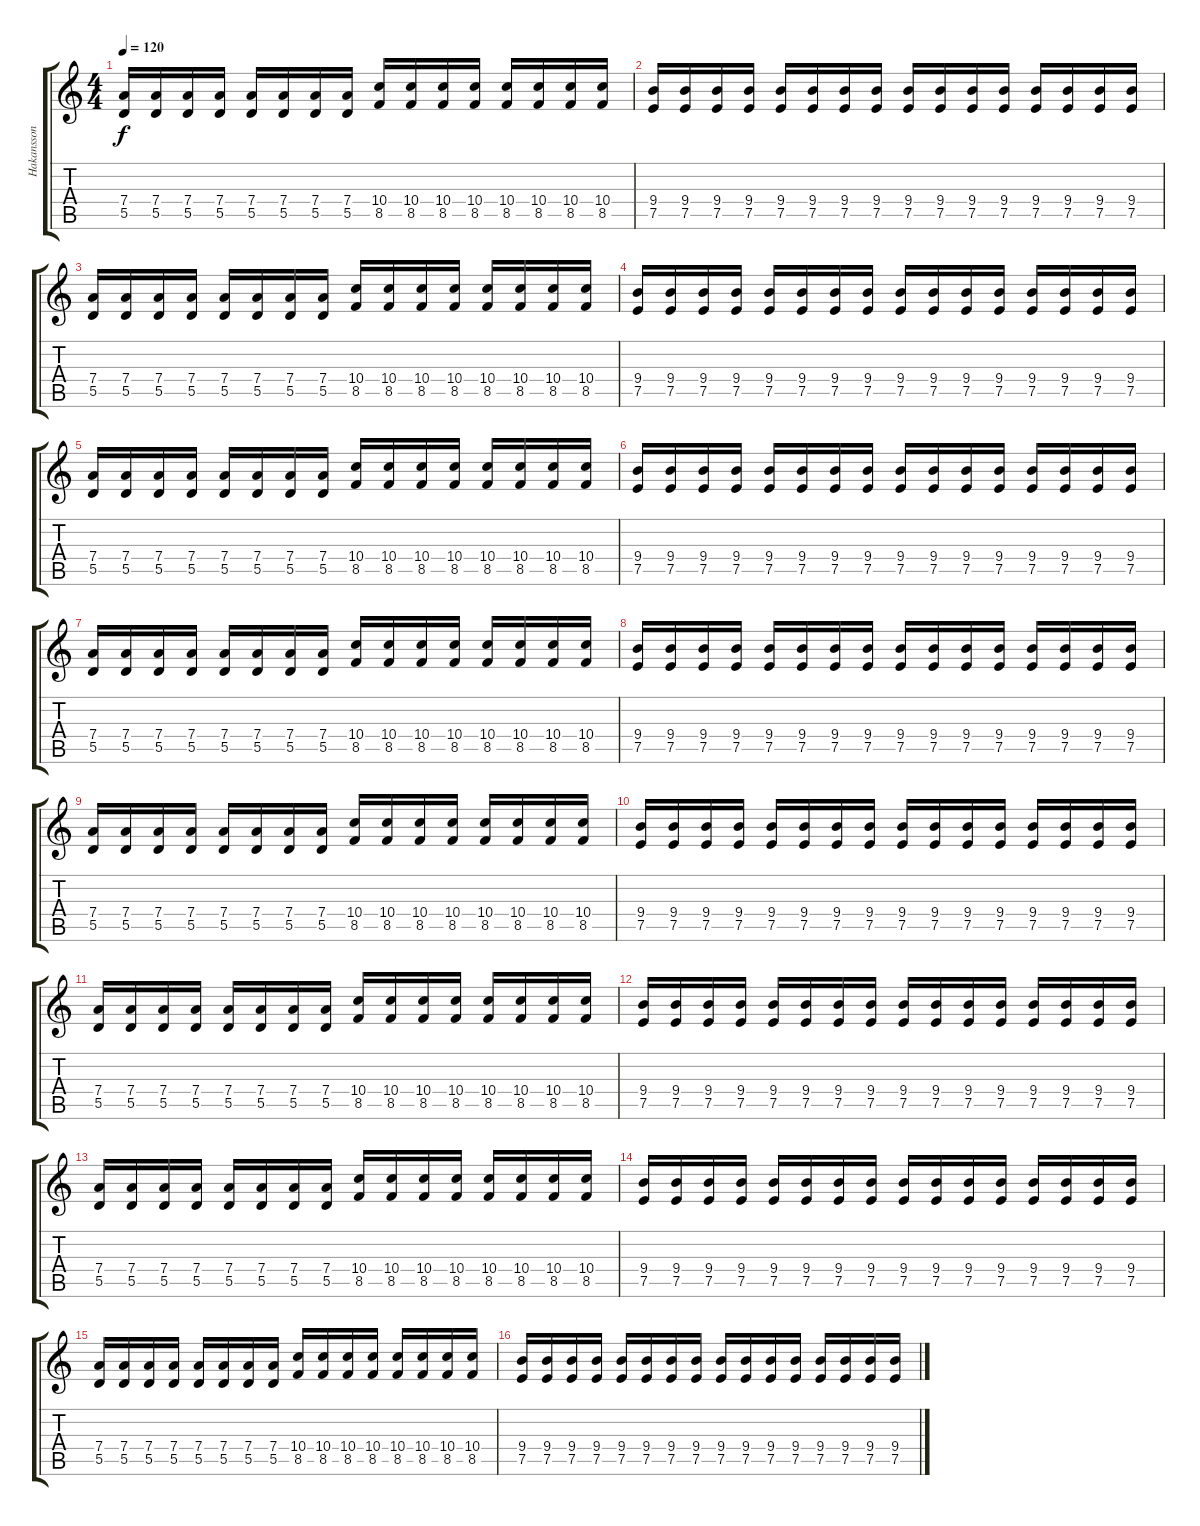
\track ("Hakansson" "Hakansson") {instrument distortionguitar}
\staff {score tabs}
\tuning (E4 B3 G3 D3 A2 E2) {hide}
\ts (4 4)
\tempo 120
\clef g2
\ks c
(7.4 5.5).16{dy f} (7.4 5.5).16 (7.4 5.5).16 (7.4 5.5).16 (7.4 5.5).16 (7.4 5.5).16 (7.4 5.5).16 (7.4 5.5).16 (10.4 8.5).16 (10.4 8.5).16 (10.4 8.5).16 (10.4 8.5).16 (10.4 8.5).16 (10.4 8.5).16 (10.4 8.5).16 (10.4 8.5).16 |
(9.4 7.5).16 (9.4 7.5).16 (9.4 7.5).16 (9.4 7.5).16 (9.4 7.5).16 (9.4 7.5).16 (9.4 7.5).16 (9.4 7.5).16 (9.4 7.5).16 (9.4 7.5).16 (9.4 7.5).16 (9.4 7.5).16 (9.4 7.5).16 (9.4 7.5).16 (9.4 7.5).16 (9.4 7.5).16 |
(7.4 5.5).16 (7.4 5.5).16 (7.4 5.5).16 (7.4 5.5).16 (7.4 5.5).16 (7.4 5.5).16 (7.4 5.5).16 (7.4 5.5).16 (10.4 8.5).16 (10.4 8.5).16 (10.4 8.5).16 (10.4 8.5).16 (10.4 8.5).16 (10.4 8.5).16 (10.4 8.5).16 (10.4 8.5).16 |
(9.4 7.5).16 (9.4 7.5).16 (9.4 7.5).16 (9.4 7.5).16 (9.4 7.5).16 (9.4 7.5).16 (9.4 7.5).16 (9.4 7.5).16 (9.4 7.5).16 (9.4 7.5).16 (9.4 7.5).16 (9.4 7.5).16 (9.4 7.5).16 (9.4 7.5).16 (9.4 7.5).16 (9.4 7.5).16 |
(7.4 5.5).16 (7.4 5.5).16 (7.4 5.5).16 (7.4 5.5).16 (7.4 5.5).16 (7.4 5.5).16 (7.4 5.5).16 (7.4 5.5).16 (10.4 8.5).16 (10.4 8.5).16 (10.4 8.5).16 (10.4 8.5).16 (10.4 8.5).16 (10.4 8.5).16 (10.4 8.5).16 (10.4 8.5).16 |
(9.4 7.5).16 (9.4 7.5).16 (9.4 7.5).16 (9.4 7.5).16 (9.4 7.5).16 (9.4 7.5).16 (9.4 7.5).16 (9.4 7.5).16 (9.4 7.5).16 (9.4 7.5).16 (9.4 7.5).16 (9.4 7.5).16 (9.4 7.5).16 (9.4 7.5).16 (9.4 7.5).16 (9.4 7.5).16 |
(7.4 5.5).16 (7.4 5.5).16 (7.4 5.5).16 (7.4 5.5).16 (7.4 5.5).16 (7.4 5.5).16 (7.4 5.5).16 (7.4 5.5).16 (10.4 8.5).16 (10.4 8.5).16 (10.4 8.5).16 (10.4 8.5).16 (10.4 8.5).16 (10.4 8.5).16 (10.4 8.5).16 (10.4 8.5).16 |
(9.4 7.5).16 (9.4 7.5).16 (9.4 7.5).16 (9.4 7.5).16 (9.4 7.5).16 (9.4 7.5).16 (9.4 7.5).16 (9.4 7.5).16 (9.4 7.5).16 (9.4 7.5).16 (9.4 7.5).16 (9.4 7.5).16 (9.4 7.5).16 (9.4 7.5).16 (9.4 7.5).16 (9.4 7.5).16 |
(7.4 5.5).16 (7.4 5.5).16 (7.4 5.5).16 (7.4 5.5).16 (7.4 5.5).16 (7.4 5.5).16 (7.4 5.5).16 (7.4 5.5).16 (10.4 8.5).16 (10.4 8.5).16 (10.4 8.5).16 (10.4 8.5).16 (10.4 8.5).16 (10.4 8.5).16 (10.4 8.5).16 (10.4 8.5).16 |
(9.4 7.5).16 (9.4 7.5).16 (9.4 7.5).16 (9.4 7.5).16 (9.4 7.5).16 (9.4 7.5).16 (9.4 7.5).16 (9.4 7.5).16 (9.4 7.5).16 (9.4 7.5).16 (9.4 7.5).16 (9.4 7.5).16 (9.4 7.5).16 (9.4 7.5).16 (9.4 7.5).16 (9.4 7.5).16 |
(7.4 5.5).16 (7.4 5.5).16 (7.4 5.5).16 (7.4 5.5).16 (7.4 5.5).16 (7.4 5.5).16 (7.4 5.5).16 (7.4 5.5).16 (10.4 8.5).16 (10.4 8.5).16 (10.4 8.5).16 (10.4 8.5).16 (10.4 8.5).16 (10.4 8.5).16 (10.4 8.5).16 (10.4 8.5).16 |
(9.4 7.5).16 (9.4 7.5).16 (9.4 7.5).16 (9.4 7.5).16 (9.4 7.5).16 (9.4 7.5).16 (9.4 7.5).16 (9.4 7.5).16 (9.4 7.5).16 (9.4 7.5).16 (9.4 7.5).16 (9.4 7.5).16 (9.4 7.5).16 (9.4 7.5).16 (9.4 7.5).16 (9.4 7.5).16 |
(7.4 5.5).16 (7.4 5.5).16 (7.4 5.5).16 (7.4 5.5).16 (7.4 5.5).16 (7.4 5.5).16 (7.4 5.5).16 (7.4 5.5).16 (10.4 8.5).16 (10.4 8.5).16 (10.4 8.5).16 (10.4 8.5).16 (10.4 8.5).16 (10.4 8.5).16 (10.4 8.5).16 (10.4 8.5).16 |
(9.4 7.5).16 (9.4 7.5).16 (9.4 7.5).16 (9.4 7.5).16 (9.4 7.5).16 (9.4 7.5).16 (9.4 7.5).16 (9.4 7.5).16 (9.4 7.5).16 (9.4 7.5).16 (9.4 7.5).16 (9.4 7.5).16 (9.4 7.5).16 (9.4 7.5).16 (9.4 7.5).16 (9.4 7.5).16 |
(7.4 5.5).16 (7.4 5.5).16 (7.4 5.5).16 (7.4 5.5).16 (7.4 5.5).16 (7.4 5.5).16 (7.4 5.5).16 (7.4 5.5).16 (10.4 8.5).16 (10.4 8.5).16 (10.4 8.5).16 (10.4 8.5).16 (10.4 8.5).16 (10.4 8.5).16 (10.4 8.5).16 (10.4 8.5).16 |
(9.4 7.5).16 (9.4 7.5).16 (9.4 7.5).16 (9.4 7.5).16 (9.4 7.5).16 (9.4 7.5).16 (9.4 7.5).16 (9.4 7.5).16 (9.4 7.5).16 (9.4 7.5).16 (9.4 7.5).16 (9.4 7.5).16 (9.4 7.5).16 (9.4 7.5).16 (9.4 7.5).16 (9.4 7.5).16
